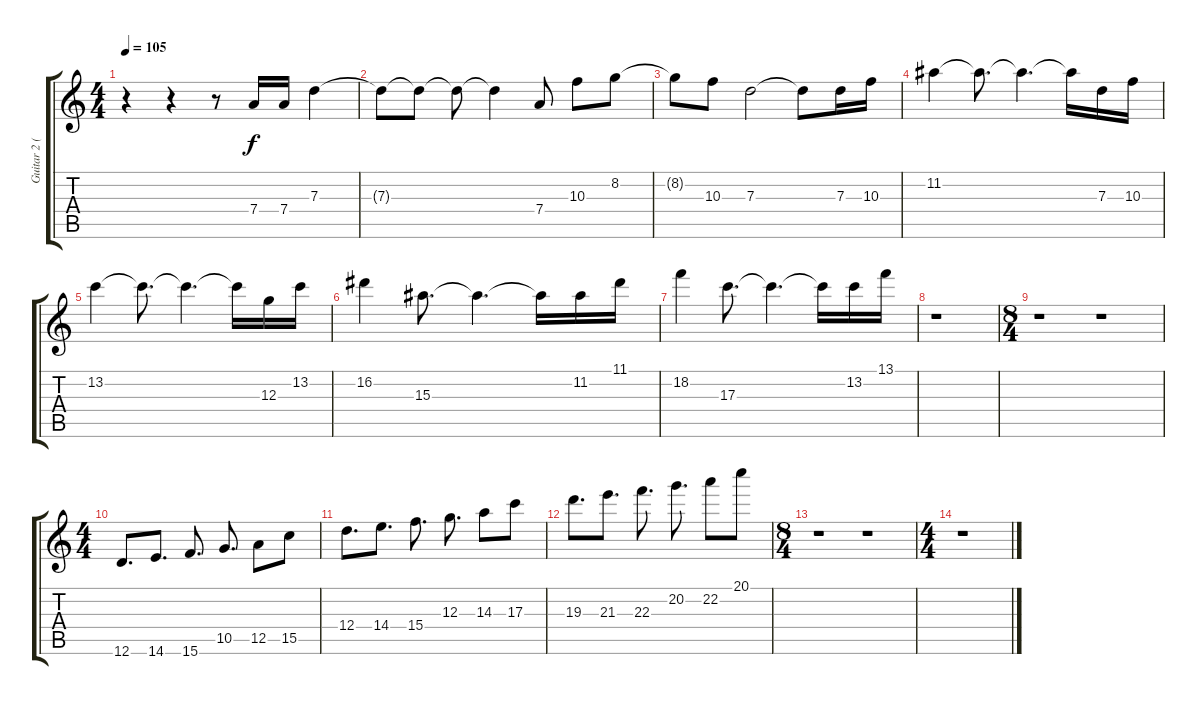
\track ("Guitar 2 (Ritchie Blackmore)" "Guitar 2 (") {instrument electricguitarclean}
\staff {score tabs}
\tuning (E4 B3 G3 D3 A2 D2) {hide}
\ts (4 4)
\tempo 105
\clef g2
\ks c
r.4{dy f instrument synthbass2} r.4 r.8 7.4.16 7.4.16 7.3.4 |
7.3{t}.8 7.3{t}.8 7.3{t}.8 7.3{t}.4 7.4.8 10.3.8 8.2.8 |
8.2{t}.8 10.3.8 7.3.2 7.3{t}.8 7.3.16 10.3.16 |
11.2.4 11.2{t}.8{d} 11.2{t}.4{d} 11.2{t}.16 7.3.16 10.3.16 |
13.2.4 13.2{t}.8{d} 13.2{t}.4{d} 13.2{t}.16 12.3.16 13.2.16 |
16.2.4 15.3.8{d} 15.3{t}.4{d} 15.3{t}.16 11.2.16 11.1.16 |
18.2.4 17.3.8{d} 17.3{t}.4{d} 17.3{t}.16 13.2.16 13.1.16 |
r.1 |
\ts (8 4)
r.1 r.1 |
\ts (4 4)
12.6.8{d instrument synthbass2} 14.6.8{d} 15.6.8{d} 10.5.8{d} 12.5.8 15.5.8 |
12.4.8{d} 14.4.8{d} 15.4.8{d} 12.3.8{d} 14.3.8 17.3.8 |
19.3.8{d} 21.3.8{d} 22.3.8{d} 20.2.8{d} 22.2.8 20.1.8 |
\ts (8 4)
r.1 r.1 |
\ts (4 4)
r.1
